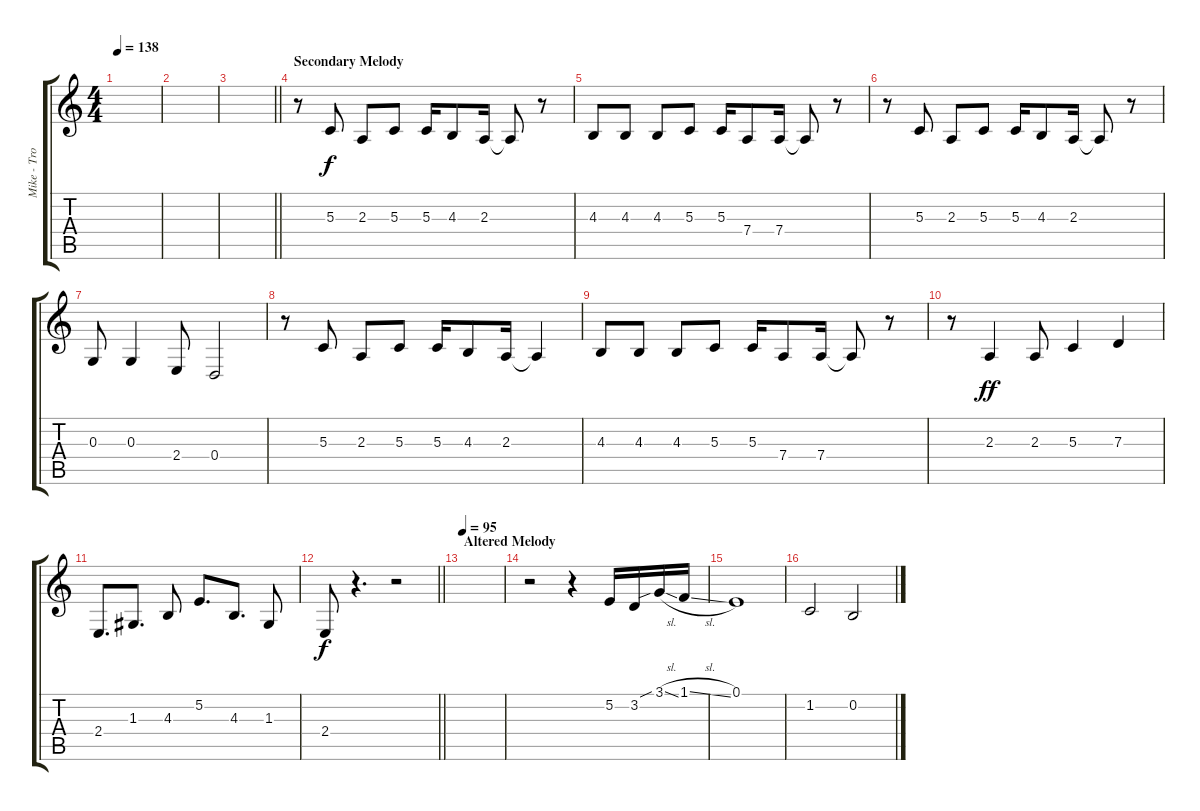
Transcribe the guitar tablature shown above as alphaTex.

\track ("Mike - Trombone" "Mike - Tro") {instrument trombone}
\staff {score tabs}
\tuning (E4 B3 G3 D3 A2 E2) {hide}
\ts (4 4)
\tempo 138
\clef g2
\ks c
|
|
\barLineRight lightlight
|
\section ("" "Secondary Melody")
r.8 5.3.8 2.3.8 5.3.8 5.3.16 4.3.8 2.3.16 2.3{t}.8 r.8 |
4.3.8 4.3.8 4.3.8 5.3.8 5.3.16 7.4.8 7.4.16 7.4{t}.8 r.8 |
r.8 5.3.8 2.3.8 5.3.8 5.3.16 4.3.8 2.3.16 2.3{t}.8 r.8 |
0.3.8 0.3.4 2.4.8 0.4.2 |
r.8 5.3.8 2.3.8 5.3.8 5.3.16 4.3.8 2.3.16 2.3{t}.4 |
4.3.8 4.3.8 4.3.8 5.3.8 5.3.16 7.4.8 7.4.16 7.4{t}.8 r.8 |
r.8 2.3.4{dy ff} 2.3.8 5.3.4 7.3.4 |
2.4.8{d} 1.3.8{d} 4.3.8 5.2.8{d} 4.3.8{d} 1.3.8 |
\barLineRight lightlight
2.4.8{dy f} r.4{d} r.2 |
\section ("" "Altered Melody")
\tempo 95
|
r.2 r.4 5.2.16 3.2.16 3.1{sib sl}.16 1.1{sl}.16 |
0.1.1 |
1.2.2 0.2.2
